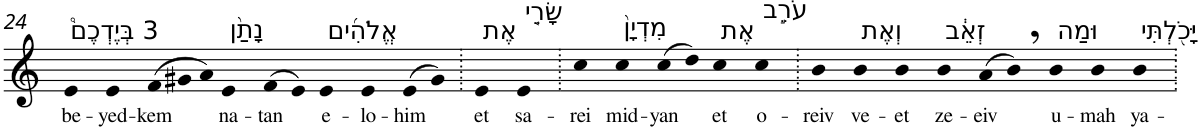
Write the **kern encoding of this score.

**kern	**text
*part1	*part1
*staff1	*staff1
*I"Piano	*
*I'Pno	*
!!LO:PB:g=z
*clefG2	*
*k[]	*
=24	=24
!LO:TX:a:t=3 בְּיֶדְכֶם֩	!
!	!LO:LY:b
4e	be-
!	!LO:LY:b
4e	-yed-
*Xtuplet	*
!	!LO:LY:b
(>12f	-kem
12g#X	.
12a)	.
!LO:TX:a:t=נָתַ֨ן	!
!	!LO:LY:b
4e	na-
!	!LO:LY:b
(>8f	-tan
8e)	.
!LO:TX:a:t=אֱלֹהִ֜ים	!
!	!LO:LY:b
4e	e-
!	!LO:LY:b
4e	-lo-
!	!LO:LY:b
(>8e	-him
8g#)	.
=25.	=25.
!LO:TX:a:t=אֶת	!
!	!LO:LY:b
4e	et
!LO:TX:a:t=שָׂרֵ֤י	!
!	!LO:LY:b
4e	sa-
=26.	=26.
!	!LO:LY:b
4cc	-rei
!LO:TX:a:t=מִדְיָן֙	!
!	!LO:LY:b
4cc	mid-
!	!LO:LY:b
(>8cc	-yan
8dd)	.
!LO:TX:a:t=אֶת	!
!	!LO:LY:b
4cc	et
!LO:TX:a:t=עֹרֵ֣ב	!
!	!LO:LY:b
4cc	o-
=27.	=27.
!	!LO:LY:b
4b	-reiv
!LO:TX:a:t=וְאֶת	!
!	!LO:LY:b
4b	ve-
!	!LO:LY:b
4b	-et
!LO:TX:a:t=זְאֵ֔ב	!
!	!LO:LY:b
4b	ze-
!	!LO:LY:b
(>8a	-eiv
8b,)	.
!LO:TX:a:t=וּמַה	!
!	!LO:LY:b
4b	u-
!	!LO:LY:b
4b	-mah
!LO:TX:a:t=יָּכֹ֖לְתִּי	!
!	!LO:LY:b
4b	ya-
=.	=.
*-	*-
